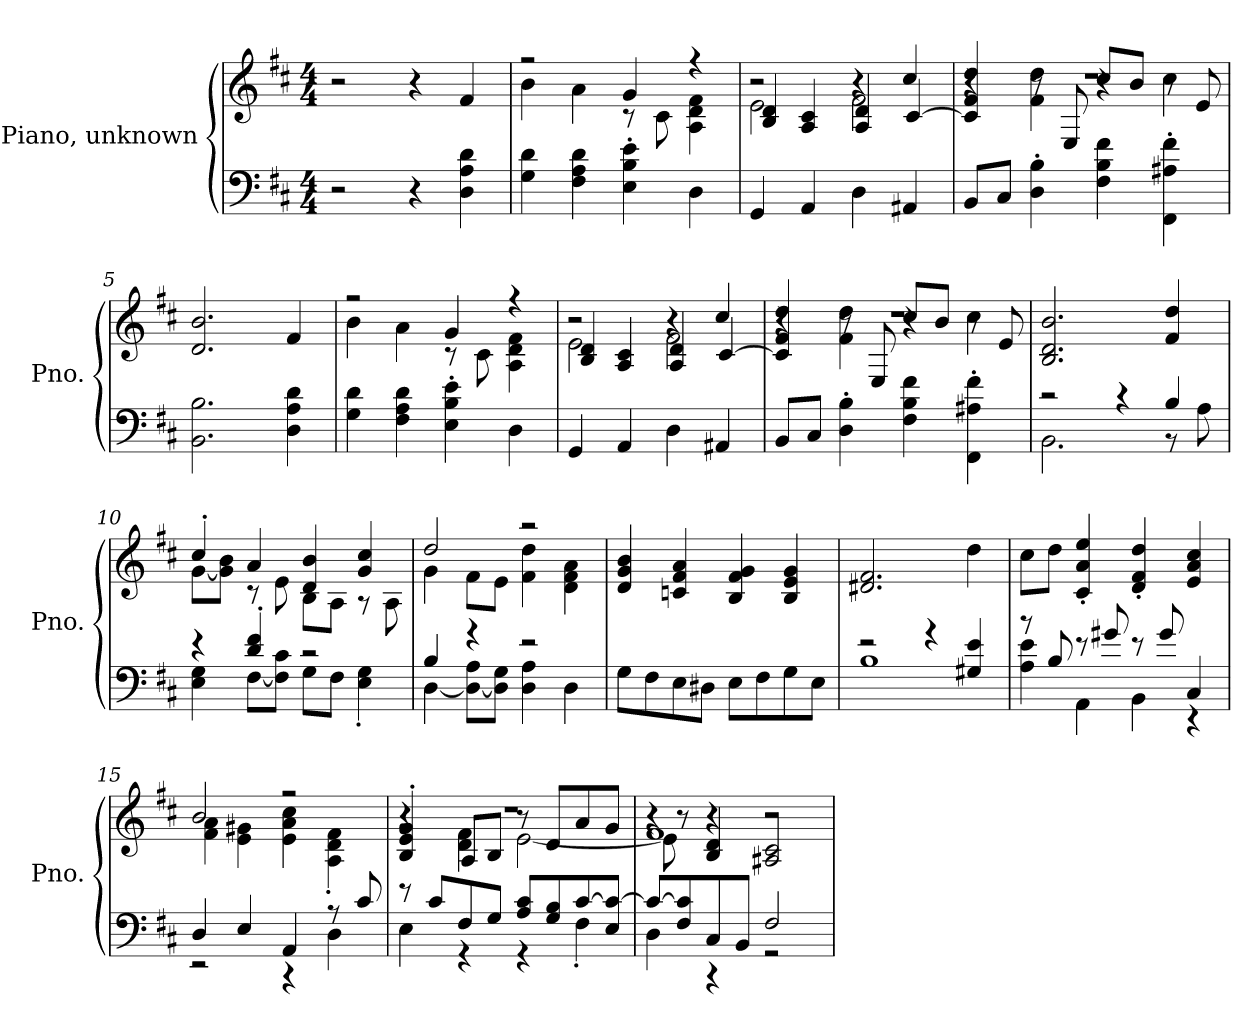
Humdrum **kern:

**kern	**kern
*part1	*part1
*staff2	*staff1
*I"Piano, unknown	*
*I'Pno.	*
*clefF4	*clefG2
*k[f#c#]	*k[f#c#]
*M4/4	*M4/4
*MM120	*MM120
=1	=1
2r	2r
4r	4r
4D\ 4A\ 4d\	4f#/
=2	=2
*	*^
4G\ 4d\	2r	4b\
4F#\ 4A\ 4d\	.	4a\
4E\' 4B\' 4e\'	4g/	8r
.	.	8c#\
4D\	4r	4A\ 4d\ 4f#\
=3	=3	=3
*	*	*^
4GG/	2r	2e\	4B/ 4d/
4AA/	.	.	4A/ 4c#/
4D\	4r	2f#\	4A/ 4d/
4AA#X/	4cc#/	.	[4c#/
=4	=4	=4	=4
8BB/L	1r	4r	4c#/] 4f#/ 4dd/
8C#/J	.	.	.
4D\' 4B\'	.	4f#\ 4dd\	8r
.	.	.	8E/
4F#\ 4B\ 4f#\	.	4r	8cc#/L
.	.	.	8b/J
4FF#\' 4A#X\' 4f#\'	.	4cc#\	8r
.	.	.	8e/
*	*v	*v	*v
=5	=5
2.BB\ 2.B\	2.d/ 2.b/
4D\ 4A\ 4d\	4f#/
=6	=6
*	*^
4G\ 4d\	2r	4b\
4F#\ 4A\ 4d\	.	4a\
4E\' 4B\' 4e\'	4g/	8r
.	.	8c#\
4D\	4r	4A\ 4d\ 4f#\
!!LO:LB:g=z
=7	=7	=7
*	*	*^
4GG/	2r	2e\	4B/ 4d/
4AA/	.	.	4A/ 4c#/
4D\	4r	2f#\	4A/ 4d/
4AA#X/	4cc#/	.	[4c#/
=8	=8	=8	=8
8BB/L	1r	4r	4c#/] 4f#/ 4dd/
8C#/J	.	.	.
4D\' 4B\'	.	4f#\ 4dd\	8r
.	.	.	8E/
4F#\ 4B\ 4f#\	.	4r	8cc#/L
.	.	.	8b/J
4FF#\' 4A#X\' 4f#\'	.	4cc#\	8r
.	.	.	8e/
*	*v	*v	*v
=9	=9
*^	*
2r	2.BB\	2.B/ 2.d/ 2.b/
4r	.	.
4B/	8r	4f#/ 4dd/
.	8A\	.
=10	=10	=10
*	*	*^
4r	4E\ 4G\	4cc#'/	[8g\L
.	.	.	8g\] 8b\J
4d/' 4f#/'	[8F#\L	4a/	8r
.	8F#\] 8c#\J	.	8e\
2r	8G\L	4d/ 4b/	8B\L
.	8F#\J	.	8A\J
.	4E\' 4G\'	4g/ 4cc#/	8r
.	.	.	8A\
=11	=11	=11	=11
4B/	[4D\	2dd/	4g\
4r	8D\_ 8A\L	.	8f#\L
.	8D\] 8G\J	.	8e\J
2r	4D\ 4A\	2r	4f#\ 4dd\
.	4D\	.	4d\ 4f#\ 4a\
*v	*v	*	*
*	*v	*v
!!LO:LB:g=z
=12	=12
8G\L	4d/ 4g/ 4b/
8F#\	.
8E\	4cn/ 4f#/ 4a/
8D#X\J	.
8E\L	4B/ 4f#/ 4g/
8F#\	.
8G\	4B/ 4e/ 4g/
8E\J	.
=13	=13
*^	*
2r	1B	2.d#X/ 2.f#/
4r	.	.
4G#X/ 4e/	.	4dd\
=14	=14	=14
8r	4A\ 4e\	8cc#\L
8B/	.	8dd\J
8r	4AA\	4c#/' 4a/' 4ee/'
8g#X/	.	.
8r	4BB\	4d/' 4f#/' 4dd/'
8g#/	.	.
4C#/	4r	4e/ 4a/ 4cc#/
=15	=15	=15
*	*	*^
4D/	2r	2b/	4f#\ 4a\
4E/	.	.	4e\ 4g#X\
4AA/	4r	2r	4e\ 4a\ 4cc#\
8r	4D\	.	4A\' 4d\' 4f#\'
8c#/	.	.	.
=16	=16	=16	=16
*	*	*	*^
8r	4E\	1r	4r	4B/' 4e/' 4g/'
8c#/L	.	.	.	.
8F#/	4r	.	4d\ 4f#\	8A/L
8G/J	.	.	.	8B/J
8A/ 8c#/L	4r	.	[2e\	8r
8G/ 8B/	.	.	.	8d/L
[8c#/	4F#'\	.	.	8a/
8E/ 8c#/_J	.	.	.	8g/J
!!LO:LB:g=z	!!	!!
=17	=17	=17	=17	=17
8c#/L_	4D\	1f#	8e\]	4r
8F#/ 8c#/]	.	.	8r	.
8C#/	4r	.	4r	4B/ 4d/
8BB/J	.	.	.	.
2F#/	2r	.	2r	2A#X/ 2c#/
*v	*v	*	*	*
*	*v	*v	*v
=	=
*-	*-
